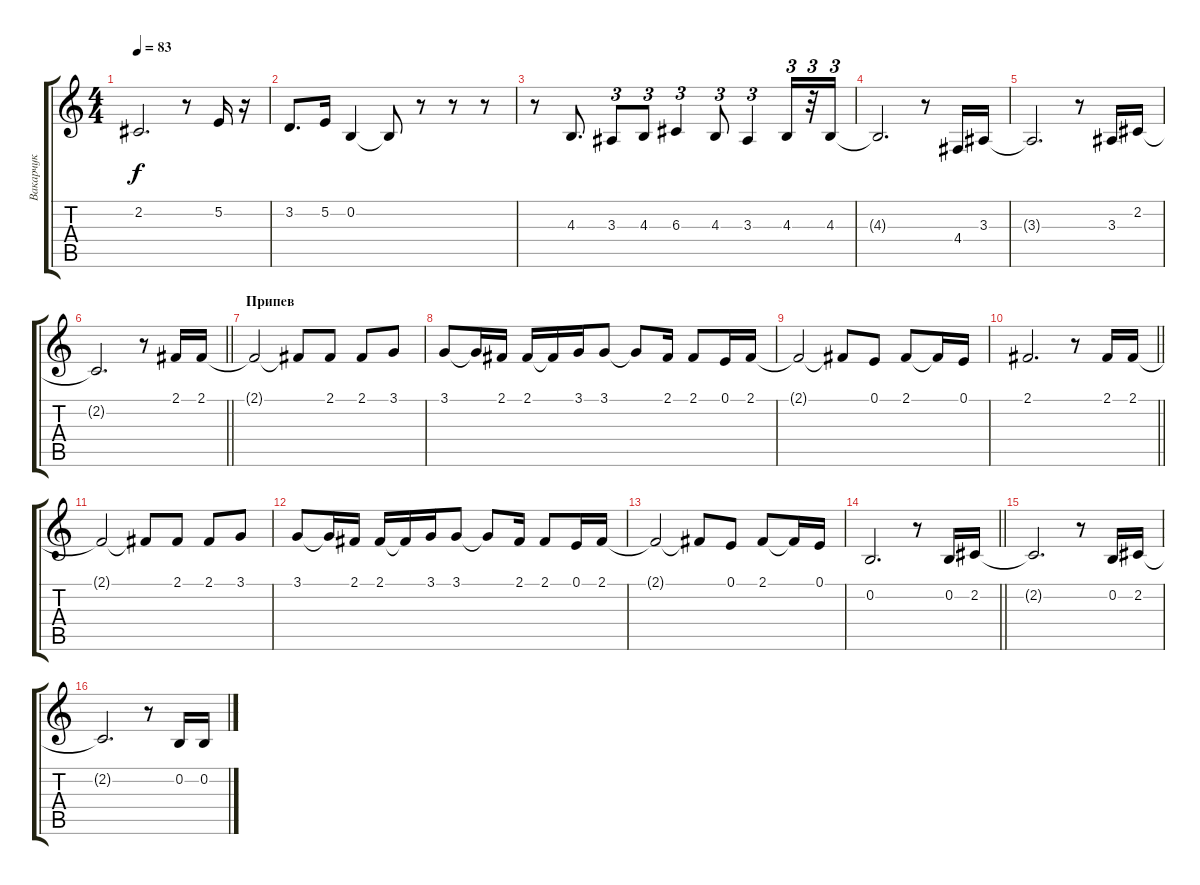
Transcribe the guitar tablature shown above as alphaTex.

\track ("Вакарчук" "Вакарчук") {instrument tenorsax}
\staff {score tabs}
\tuning (E4 B3 G3 D3 A2 E2) {hide}
\ts (4 4)
\tempo 83
\clef g2
\ks c
2.2{t}.2{d dy f} r.8 5.2.16 r.16 |
3.2.8{d} 5.2.16 0.2.4 0.2{t}.8 r.8 r.8 r.8 |
r.8 4.3.8{d} 3.3.8{tu (3 2)} 4.3.8{tu (3 2)} 6.3.4{tu (3 2)} 4.3.8{tu (3 2)} 3.3.4{tu (3 2)} 4.3.16{tu (3 2)} r.32{tu (3 2)} 4.3.16{tu (3 2)} |
4.3{t}.2{d} r.8 4.4.16 3.3.16 |
3.3{t}.2{d} r.8 3.3.16 2.2.16 |
\barLineRight lightlight
2.2{t}.2{d} r.8 2.1.16 2.1.16 |
\section ("" "Припев")
2.1{t}.2 2.1{t}.8 2.1.8 2.1.8 3.1.8 |
3.1.8 3.1{t}.16 2.1.16 2.1.16 2.1{t}.16 3.1.16 3.1.8 3.1{t}.8 2.1.16 2.1.8 0.1.16 2.1.16 |
2.1{t}.2 2.1{t}.8 0.1.8 2.1.8 2.1{t}.16 0.1.16 |
\barLineRight lightlight
2.1.2{d} r.8 2.1.16 2.1.16 |
2.1{t}.2 2.1{t}.8 2.1.8 2.1.8 3.1.8 |
3.1.8 3.1{t}.16 2.1.16 2.1.16 2.1{t}.16 3.1.16 3.1.8 3.1{t}.8 2.1.16 2.1.8 0.1.16 2.1.16 |
2.1{t}.2 2.1{t}.8 0.1.8 2.1.8 2.1{t}.16 0.1.16 |
\barLineRight lightlight
0.2.2{d} r.8 0.2.16 2.2.16 |
2.2{t}.2{d} r.8 0.2.16 2.2.16 |
2.2{t}.2{d} r.8 0.2.16 0.2.16
